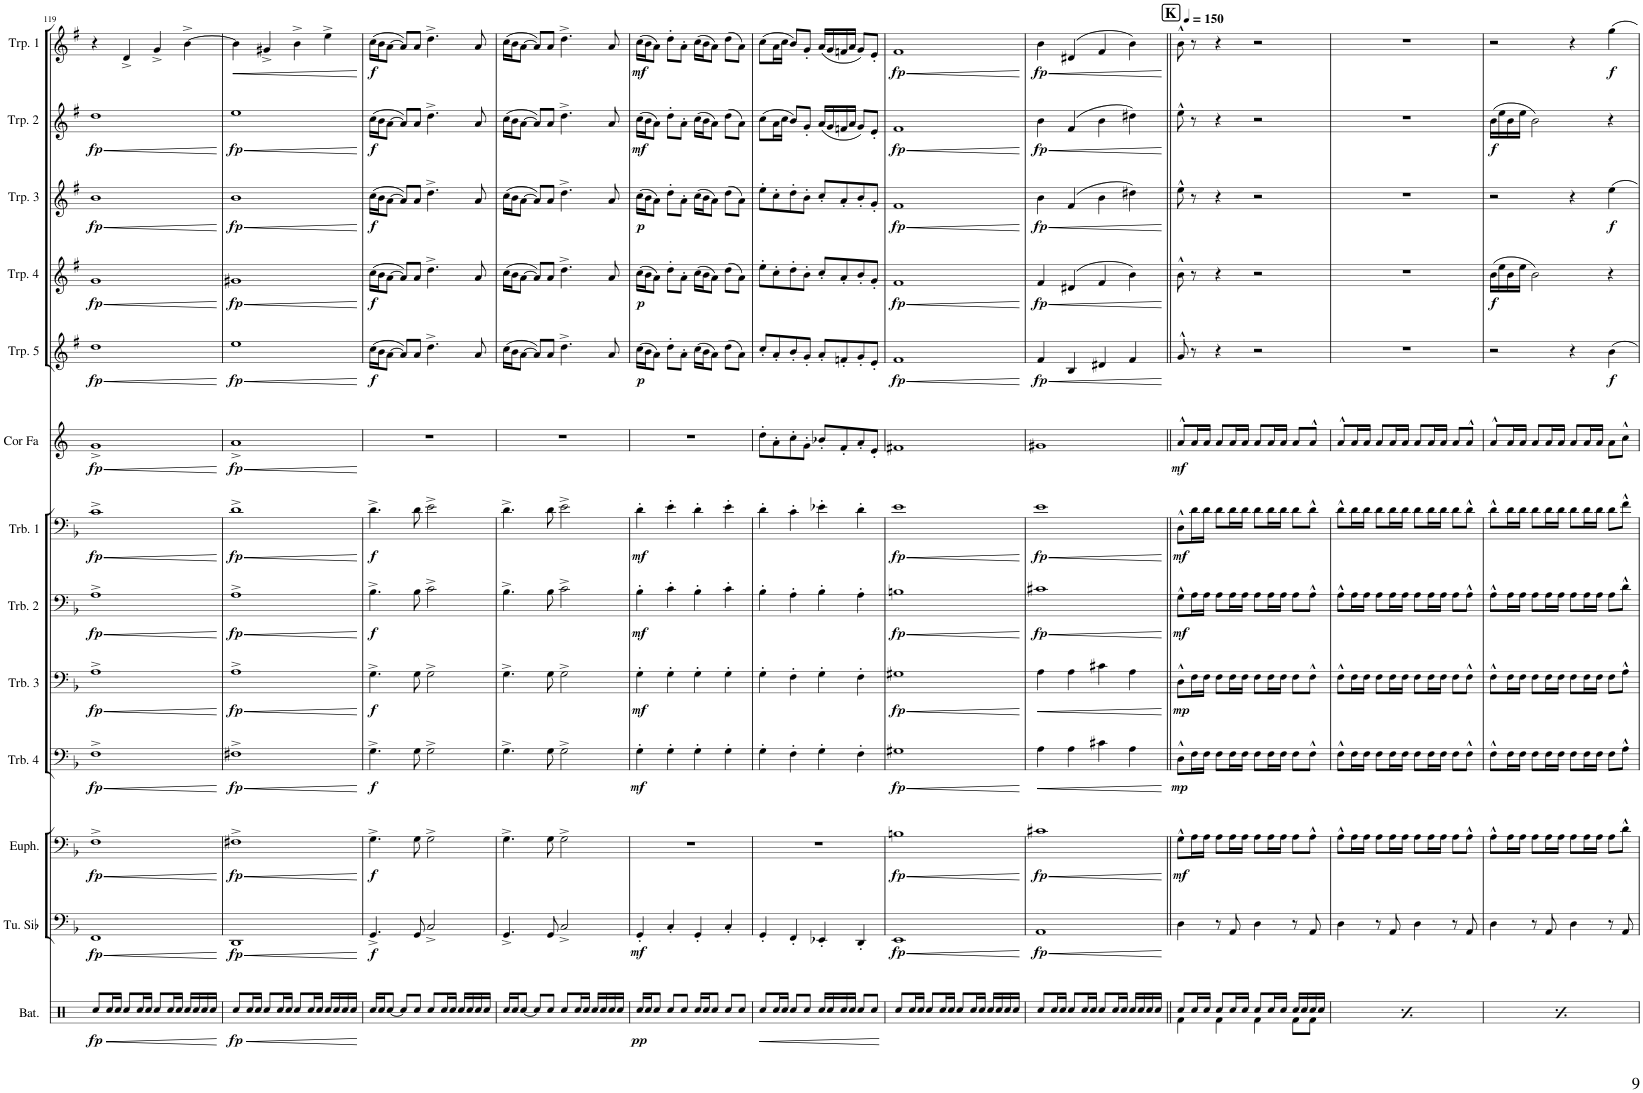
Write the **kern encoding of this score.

**kern	**dynam	**kern	**dynam	**kern	**dynam	**kern	**dynam	**kern	**dynam	**kern	**dynam	**kern	**dynam	**kern	**dynam	**kern	**dynam	**kern	**dynam	**kern	**dynam	**kern	**dynam	**kern	**dynam
*part13	*part13	*part12	*part12	*part11	*part11	*part10	*part10	*part9	*part9	*part8	*part8	*part7	*part7	*part6	*part6	*part5	*part5	*part4	*part4	*part3	*part3	*part2	*part2	*part1	*part1
*staff13	*staff13	*staff12	*staff12	*staff11	*staff11	*staff10	*staff10	*staff9	*staff9	*staff8	*staff8	*staff7	*staff7	*staff6	*staff6	*staff5	*staff5	*staff4	*staff4	*staff3	*staff3	*staff2	*staff2	*staff1	*staff1
*I"Batterie	*	*I"Tuba en Sib	*	*I"Euphonium	*	*I"Trombone 4	*	*I"Trombone 3	*	*I"Trombone 2	*	*I"Trombone 1	*	*I"Cor en Fa	*	*I"Trompette 5	*	*I"Trompette 4	*	*I"Trompette 3	*	*I"Trompette 2	*	*I"Trompette 1	*
*I'Bat.	*	*I'Tu. Sib	*	*I'Euph.	*	*I'Trb. 4	*	*I'Trb. 3	*	*I'Trb. 2	*	*I'Trb. 1	*	*I'Cor Fa	*	*I'Trp. 5	*	*I'Trp. 4	*	*I'Trp. 3	*	*I'Trp. 2	*	*I'Trp. 1	*
!!LO:PB:g=z
*clefX	*	*clefF4	*	*clefF4	*	*clefF4	*	*clefF4	*	*clefF4	*	*clefF4	*	*clefG2	*	*clefG2	*	*clefG2	*	*clefG2	*	*clefG2	*	*clefG2	*
*	*	*	*	*	*	*	*	*	*	*	*	*	*	*Trd4c7	*	*Trd1c2	*	*Trd1c2	*	*Trd1c2	*	*Trd1c2	*	*Trd1c2	*
*k[]	*	*k[b-]	*	*k[b-]	*	*k[b-]	*	*k[b-]	*	*k[b-]	*	*k[b-]	*	*k[]	*	*k[f#]	*	*k[f#]	*	*k[f#]	*	*k[f#]	*	*k[f#]	*
*M4/4	*	*M4/4	*	*M4/4	*	*M4/4	*	*M4/4	*	*M4/4	*	*M4/4	*	*M4/4	*	*M4/4	*	*M4/4	*	*M4/4	*	*M4/4	*	*M4/4	*
=119	=119	=119	=119	=119	=119	=119	=119	=119	=119	=119	=119	=119	=119	=119	=119	=119	=119	=119	=119	=119	=119	=119	=119	=119	=119
!	!LO:DY:b	!	!LO:HP:b	!	!LO:HP:b	!	!LO:HP:b	!	!LO:HP:b	!	!LO:HP:b	!	!LO:HP:b	!	!LO:HP:b	!	!LO:HP:b	!	!LO:HP:b	!	!LO:HP:b	!	!LO:HP:b	!	!
!	!	!	!LO:DY:n=1:b	!	!LO:DY:n=1:b	!	!LO:DY:n=1:b	!	!LO:DY:n=1:b	!	!LO:DY:n=1:b	!	!LO:DY:n=1:b	!	!LO:DY:n=1:b	!	!LO:DY:n=1:b	!	!LO:DY:n=1:b	!	!LO:DY:n=1:b	!	!LO:DY:n=1:b	!	!
8Rcc/L	fp	1FF	< fp	1F^	< fp	1F^	< fp	1A^	< fp	1A^	< fp	1c^	< fp	1g^	< fp	1dd	< fp	1g	< fp	1b	< fp	1dd	< fp	4r	.
!	!LO:HP:b	!	!	!	!	!	!	!	!	!	!	!	!	!	!	!	!	!	!	!	!	!	!	!	!
16Rcc/L	<	.	.	.	.	.	.	.	.	.	.	.	.	.	.	.	.	.	.	.	.	.	.	.	.
16Rcc/JJ	.	.	.	.	.	.	.	.	.	.	.	.	.	.	.	.	.	.	.	.	.	.	.	.	.
8Rcc/L	.	.	.	.	.	.	.	.	.	.	.	.	.	.	.	.	.	.	.	.	.	.	.	4d^/	.
16Rcc/L	.	.	.	.	.	.	.	.	.	.	.	.	.	.	.	.	.	.	.	.	.	.	.	.	.
16Rcc/JJ	.	.	.	.	.	.	.	.	.	.	.	.	.	.	.	.	.	.	.	.	.	.	.	.	.
8Rcc/L	.	.	.	.	.	.	.	.	.	.	.	.	.	.	.	.	.	.	.	.	.	.	.	4g^/	.
16Rcc/L	.	.	.	.	.	.	.	.	.	.	.	.	.	.	.	.	.	.	.	.	.	.	.	.	.
16Rcc/JJ	.	.	.	.	.	.	.	.	.	.	.	.	.	.	.	.	.	.	.	.	.	.	.	.	.
16Rcc/LL	.	.	.	.	.	.	.	.	.	.	.	.	.	.	.	.	.	.	.	.	.	.	.	[4b^\	.
16Rcc/	.	.	.	.	.	.	.	.	.	.	.	.	.	.	.	.	.	.	.	.	.	.	.	.	.
16Rcc/	.	.	.	.	.	.	.	.	.	.	.	.	.	.	.	.	.	.	.	.	.	.	.	.	.
16Rcc/JJ	.	.	.	.	.	.	.	.	.	.	.	.	.	.	.	.	.	.	.	.	.	.	.	.	.
.	[	.	[	.	[	.	[	.	[	.	[	.	[	.	[	.	[	.	[	.	[	.	[	.	.
=120	=120	=120	=120	=120	=120	=120	=120	=120	=120	=120	=120	=120	=120	=120	=120	=120	=120	=120	=120	=120	=120	=120	=120	=120	=120
!	!LO:DY:b	!	!LO:HP:b	!	!LO:HP:b	!	!LO:HP:b	!	!LO:HP:b	!	!LO:HP:b	!	!LO:HP:b	!	!LO:HP:b	!	!LO:HP:b	!	!LO:HP:b	!	!LO:HP:b	!	!LO:HP:b	!	!LO:HP:b
!	!	!	!LO:DY:n=1:b	!	!LO:DY:n=1:b	!	!LO:DY:n=1:b	!	!LO:DY:n=1:b	!	!LO:DY:n=1:b	!	!LO:DY:n=1:b	!	!LO:DY:n=1:b	!	!LO:DY:n=1:b	!	!LO:DY:n=1:b	!	!LO:DY:n=1:b	!	!LO:DY:n=1:b	!	!
8Rcc/L	fp	1DD	< fp	1F#X^	< fp	1F#X^	< fp	1A^	< fp	1A^	< fp	1d^	< fp	1a^	< fp	1ee	< fp	1g#X	< fp	1b	< fp	1ee	< fp	4b\]	<
!	!LO:HP:b	!	!	!	!	!	!	!	!	!	!	!	!	!	!	!	!	!	!	!	!	!	!	!	!
16Rcc/L	<	.	.	.	.	.	.	.	.	.	.	.	.	.	.	.	.	.	.	.	.	.	.	.	.
16Rcc/JJ	.	.	.	.	.	.	.	.	.	.	.	.	.	.	.	.	.	.	.	.	.	.	.	.	.
8Rcc/L	.	.	.	.	.	.	.	.	.	.	.	.	.	.	.	.	.	.	.	.	.	.	.	4g#X^/	.
16Rcc/L	.	.	.	.	.	.	.	.	.	.	.	.	.	.	.	.	.	.	.	.	.	.	.	.	.
16Rcc/JJ	.	.	.	.	.	.	.	.	.	.	.	.	.	.	.	.	.	.	.	.	.	.	.	.	.
8Rcc/L	.	.	.	.	.	.	.	.	.	.	.	.	.	.	.	.	.	.	.	.	.	.	.	4b^\	.
16Rcc/L	.	.	.	.	.	.	.	.	.	.	.	.	.	.	.	.	.	.	.	.	.	.	.	.	.
16Rcc/JJ	.	.	.	.	.	.	.	.	.	.	.	.	.	.	.	.	.	.	.	.	.	.	.	.	.
16Rcc/LL	.	.	.	.	.	.	.	.	.	.	.	.	.	.	.	.	.	.	.	.	.	.	.	4ee^\	.
16Rcc/	.	.	.	.	.	.	.	.	.	.	.	.	.	.	.	.	.	.	.	.	.	.	.	.	.
16Rcc/	.	.	.	.	.	.	.	.	.	.	.	.	.	.	.	.	.	.	.	.	.	.	.	.	.
16Rcc/JJ	.	.	.	.	.	.	.	.	.	.	.	.	.	.	.	.	.	.	.	.	.	.	.	.	.
.	[	.	[	.	[	.	[	.	[	.	[	.	[	.	[	.	[	.	[	.	[	.	[	.	[
=121	=121	=121	=121	=121	=121	=121	=121	=121	=121	=121	=121	=121	=121	=121	=121	=121	=121	=121	=121	=121	=121	=121	=121	=121	=121
!	!	!	!LO:DY:b	!	!LO:DY:b	!	!LO:DY:b	!	!LO:DY:b	!	!LO:DY:b	!	!LO:DY:b	!	!	!	!LO:DY:b	!	!LO:DY:b	!	!LO:DY:b	!	!LO:DY:b	!	!LO:DY:b
16Rcc/LL	.	4.GG^/	f	4.G^\	f	4.G^\	f	4.G^\	f	4.B-^\	f	4.d^\	f	1r	.	(16cc\LL	f	(16cc\LL	f	(16cc\LL	f	(16cc\LL	f	(16cc\LL	f
16Rcc/J	.	.	.	.	.	.	.	.	.	.	.	.	.	.	.	16b\J	.	16b\J	.	16b\J	.	16b\J	.	16b\J	.
[8Rcc/J	.	.	.	.	.	.	.	.	.	.	.	.	.	.	.	[8a\J	.	[8a\J	.	[8a\J	.	[8a\J	.	[8a\J	.
8Rcc/L]	.	.	.	.	.	.	.	.	.	.	.	.	.	.	.	8a/L])	.	8a/L])	.	8a/L])	.	8a/L])	.	8a/L])	.
8Rcc/J	.	8GG/	.	8G\	.	8G\	.	8G\	.	8B-\	.	8d\	.	.	.	8a/J	.	8a/J	.	8a/J	.	8a/J	.	8a/J	.
8Rcc/L	.	2C^/	.	2G^\	.	2G^\	.	2G^\	.	2c^\	.	2e^\	.	.	.	4.dd^\	.	4.dd^\	.	4.dd^\	.	4.dd^\	.	4.dd^\	.
16Rcc/L	.	.	.	.	.	.	.	.	.	.	.	.	.	.	.	.	.	.	.	.	.	.	.	.	.
16Rcc/JJ	.	.	.	.	.	.	.	.	.	.	.	.	.	.	.	.	.	.	.	.	.	.	.	.	.
16Rcc/LL	.	.	.	.	.	.	.	.	.	.	.	.	.	.	.	.	.	.	.	.	.	.	.	.	.
16Rcc/	.	.	.	.	.	.	.	.	.	.	.	.	.	.	.	.	.	.	.	.	.	.	.	.	.
16Rcc/	.	.	.	.	.	.	.	.	.	.	.	.	.	.	.	8a/	.	8a/	.	8a/	.	8a/	.	8a/	.
16Rcc/JJ	.	.	.	.	.	.	.	.	.	.	.	.	.	.	.	.	.	.	.	.	.	.	.	.	.
=122	=122	=122	=122	=122	=122	=122	=122	=122	=122	=122	=122	=122	=122	=122	=122	=122	=122	=122	=122	=122	=122	=122	=122	=122	=122
16Rcc/LL	.	4.GG^/	.	4.G^\	.	4.G^\	.	4.G^\	.	4.B-^\	.	4.d^\	.	1r	.	(16cc\LL	.	(16cc\LL	.	(16cc\LL	.	(16cc\LL	.	(16cc\LL	.
16Rcc/J	.	.	.	.	.	.	.	.	.	.	.	.	.	.	.	16b\J	.	16b\J	.	16b\J	.	16b\J	.	16b\J	.
[8Rcc/J	.	.	.	.	.	.	.	.	.	.	.	.	.	.	.	[8a\J	.	[8a\J	.	[8a\J	.	[8a\J	.	[8a\J	.
8Rcc/L]	.	.	.	.	.	.	.	.	.	.	.	.	.	.	.	8a/L])	.	8a/L])	.	8a/L])	.	8a/L])	.	8a/L])	.
8Rcc/J	.	8GG/	.	8G\	.	8G\	.	8G\	.	8B-\	.	8d\	.	.	.	8a/J	.	8a/J	.	8a/J	.	8a/J	.	8a/J	.
8Rcc/L	.	2C^/	.	2G^\	.	2G^\	.	2G^\	.	2c^\	.	2e^\	.	.	.	4.dd^\	.	4.dd^\	.	4.dd^\	.	4.dd^\	.	4.dd^\	.
16Rcc/L	.	.	.	.	.	.	.	.	.	.	.	.	.	.	.	.	.	.	.	.	.	.	.	.	.
16Rcc/JJ	.	.	.	.	.	.	.	.	.	.	.	.	.	.	.	.	.	.	.	.	.	.	.	.	.
16Rcc/LL	.	.	.	.	.	.	.	.	.	.	.	.	.	.	.	.	.	.	.	.	.	.	.	.	.
16Rcc/	.	.	.	.	.	.	.	.	.	.	.	.	.	.	.	.	.	.	.	.	.	.	.	.	.
16Rcc/	.	.	.	.	.	.	.	.	.	.	.	.	.	.	.	8a/	.	8a/	.	8a/	.	8a/	.	8a/	.
16Rcc/JJ	.	.	.	.	.	.	.	.	.	.	.	.	.	.	.	.	.	.	.	.	.	.	.	.	.
=123	=123	=123	=123	=123	=123	=123	=123	=123	=123	=123	=123	=123	=123	=123	=123	=123	=123	=123	=123	=123	=123	=123	=123	=123	=123
!	!LO:DY:b	!	!LO:DY:b	!	!	!	!LO:DY:b	!	!LO:DY:b	!	!LO:DY:b	!	!LO:DY:b	!	!	!	!LO:DY:b	!	!LO:DY:b	!	!LO:DY:b	!	!LO:DY:b	!	!LO:DY:b
16Rcc/LL	pp	4GG'/	mf	1r	.	4G'\	mf	4G'\	mf	4B-'\	mf	4d'\	mf	1r	.	(16cc\LL	p	(16cc\LL	p	(16cc\LL	p	(16cc\LL	mf	(16cc\LL	mf
16Rcc/J	.	.	.	.	.	.	.	.	.	.	.	.	.	.	.	16b\J	.	16b\J	.	16b\J	.	16b\J	.	16b\J	.
8Rcc/J	.	.	.	.	.	.	.	.	.	.	.	.	.	.	.	8a\J)	.	8a\J)	.	8a\J)	.	8a\J)	.	8a\J)	.
8Rcc/L	.	4C'/	.	.	.	4G'\	.	4G'\	.	4c'\	.	4e'\	.	.	.	8dd'\L	.	8dd'\L	.	8dd'\L	.	8dd'\L	.	8dd'\L	.
8Rcc/J	.	.	.	.	.	.	.	.	.	.	.	.	.	.	.	8a'\J	.	8a'\J	.	8a'\J	.	8a'\J	.	8a'\J	.
16Rcc/LL	.	4GG'/	.	.	.	4G'\	.	4G'\	.	4B-'\	.	4d'\	.	.	.	(16cc\LL	.	(16cc\LL	.	(16cc\LL	.	(16cc\LL	.	(16cc\LL	.
16Rcc/J	.	.	.	.	.	.	.	.	.	.	.	.	.	.	.	16b\J	.	16b\J	.	16b\J	.	16b\J	.	16b\J	.
8Rcc/J	.	.	.	.	.	.	.	.	.	.	.	.	.	.	.	8a\J)	.	8a\J)	.	8a\J)	.	8a\J)	.	8a\J)	.
8Rcc/L	.	4C'/	.	.	.	4G'\	.	4G'\	.	4c'\	.	4e'\	.	.	.	(8dd\L	.	(8dd\L	.	(8dd\L	.	(8dd\L	.	(8dd\L	.
8Rcc/J	.	.	.	.	.	.	.	.	.	.	.	.	.	.	.	8a\J)	.	8a\J)	.	8a\J)	.	8a\J)	.	8a\J)	.
=124	=124	=124	=124	=124	=124	=124	=124	=124	=124	=124	=124	=124	=124	=124	=124	=124	=124	=124	=124	=124	=124	=124	=124	=124	=124
!	!LO:HP:b	!	!	!	!	!	!	!	!	!	!	!	!	!	!	!	!	!	!	!	!	!	!	!	!
8Rcc/L	<	4GG'/	.	1r	.	4G'\	.	4G'\	.	4B-'\	.	4d'\	.	8dd'\L	.	8cc'/L	.	8ee'\L	.	8ee'\L	.	(8cc\L	.	(8cc\L	.
16Rcc/L	.	.	.	.	.	.	.	.	.	.	.	.	.	8a'\	.	8a'/	.	8cc'\	.	8cc'\	.	16a\L	.	16a\L	.
16Rcc/JJ	.	.	.	.	.	.	.	.	.	.	.	.	.	.	.	.	.	.	.	.	.	16cc\JJ	.	16cc\JJ	.
8Rcc/L	.	4FF'/	.	.	.	4F'\	.	4F'\	.	4A'\	.	4c'\	.	8cc'\	.	8b'/	.	8dd'\	.	8dd'\	.	8b/L)	.	8b/L)	.
8Rcc/J	.	.	.	.	.	.	.	.	.	.	.	.	.	8g'\J	.	8g'/J	.	8b'\J	.	8b'\J	.	8g'/J	.	8g'/J	.
16Rcc/LL	.	4EE-X'/	.	.	.	4G'\	.	4G'\	.	4B-'\	.	4e-X'\	.	8b-X'/L	.	8a'/L	.	8cc'/L	.	8cc'/L	.	(16a/LL	.	(16a/LL	.
16Rcc/	.	.	.	.	.	.	.	.	.	.	.	.	.	.	.	.	.	.	.	.	.	16g/	.	16g/	.
16Rcc/	.	.	.	.	.	.	.	.	.	.	.	.	.	8f'/	.	8fn'/	.	8a'/	.	8a'/	.	16fn/	.	16fn/	.
16Rcc/JJ	.	.	.	.	.	.	.	.	.	.	.	.	.	.	.	.	.	.	.	.	.	16a/JJ	.	16a/JJ	.
8Rcc/L	.	4DD'/	.	.	.	4F'\	.	4F'\	.	4A'\	.	4d'\	.	8a'/	.	8g'/	.	8b'/	.	8b'/	.	8g/L)	.	8g/L)	.
8Rcc/J	.	.	.	.	.	.	.	.	.	.	.	.	.	8e'/J	.	8e'/J	.	8g'/J	.	8g'/J	.	8e'/J	.	8e'/J	.
.	[	.	.	.	.	.	.	.	.	.	.	.	.	.	.	.	.	.	.	.	.	.	.	.	.
=125	=125	=125	=125	=125	=125	=125	=125	=125	=125	=125	=125	=125	=125	=125	=125	=125	=125	=125	=125	=125	=125	=125	=125	=125	=125
!	!	!	!LO:HP:b	!	!LO:HP:b	!	!LO:HP:b	!	!LO:HP:b	!	!LO:HP:b	!	!LO:HP:b	!	!	!	!LO:HP:b	!	!LO:HP:b	!	!LO:HP:b	!	!LO:HP:b	!	!LO:HP:b
!	!	!	!LO:DY:n=1:b	!	!LO:DY:n=1:b	!	!LO:DY:n=1:b	!	!LO:DY:n=1:b	!	!LO:DY:n=1:b	!	!LO:DY:n=1:b	!	!	!	!LO:DY:n=1:b	!	!LO:DY:n=1:b	!	!LO:DY:n=1:b	!	!LO:DY:n=1:b	!	!LO:DY:n=1:b
8Rcc/L	.	1EE	< fp	1Bn	< fp	1G#X	< fp	1G#X	< fp	1Bn	< fp	1e	< fp	1f#X	.	1f#	< fp	1f#	< fp	1f#	< fp	1f#	< fp	1f#	< fp
16Rcc/L	.	.	.	.	.	.	.	.	.	.	.	.	.	.	.	.	.	.	.	.	.	.	.	.	.
16Rcc/JJ	.	.	.	.	.	.	.	.	.	.	.	.	.	.	.	.	.	.	.	.	.	.	.	.	.
8Rcc/L	.	.	.	.	.	.	.	.	.	.	.	.	.	.	.	.	.	.	.	.	.	.	.	.	.
16Rcc/L	.	.	.	.	.	.	.	.	.	.	.	.	.	.	.	.	.	.	.	.	.	.	.	.	.
16Rcc/JJ	.	.	.	.	.	.	.	.	.	.	.	.	.	.	.	.	.	.	.	.	.	.	.	.	.
8Rcc/L	.	.	.	.	.	.	.	.	.	.	.	.	.	.	.	.	.	.	.	.	.	.	.	.	.
16Rcc/L	.	.	.	.	.	.	.	.	.	.	.	.	.	.	.	.	.	.	.	.	.	.	.	.	.
16Rcc/JJ	.	.	.	.	.	.	.	.	.	.	.	.	.	.	.	.	.	.	.	.	.	.	.	.	.
16Rcc/LL	.	.	.	.	.	.	.	.	.	.	.	.	.	.	.	.	.	.	.	.	.	.	.	.	.
16Rcc/	.	.	.	.	.	.	.	.	.	.	.	.	.	.	.	.	.	.	.	.	.	.	.	.	.
16Rcc/	.	.	.	.	.	.	.	.	.	.	.	.	.	.	.	.	.	.	.	.	.	.	.	.	.
16Rcc/JJ	.	.	.	.	.	.	.	.	.	.	.	.	.	.	.	.	.	.	.	.	.	.	.	.	.
.	.	.	[	.	[	.	[	.	[	.	[	.	[	.	.	.	[	.	[	.	[	.	[	.	[
=126	=126	=126	=126	=126	=126	=126	=126	=126	=126	=126	=126	=126	=126	=126	=126	=126	=126	=126	=126	=126	=126	=126	=126	=126	=126
!	!	!	!LO:HP:b	!	!LO:HP:b	!	!LO:HP:b	!	!LO:HP:b	!	!LO:HP:b	!	!LO:HP:b	!	!	!	!LO:HP:b	!	!LO:HP:b	!	!LO:HP:b	!	!LO:HP:b	!	!LO:HP:b
!	!	!	!LO:DY:n=1:b	!	!LO:DY:n=1:b	!	!	!	!	!	!LO:DY:n=1:b	!	!LO:DY:n=1:b	!	!	!	!LO:DY:n=1:b	!	!LO:DY:n=1:b	!	!LO:DY:n=1:b	!	!LO:DY:n=1:b	!	!LO:DY:n=1:b
8Rcc/L	.	1AA	< fp	1c#X	< fp	4A\	<	4A\	<	1c#X	< fp	1e	< fp	1g#X	.	4f#/	< fp	4f#/	< fp	4b\	< fp	4b\	< fp	4b\	< fp
16Rcc/L	.	.	.	.	.	.	.	.	.	.	.	.	.	.	.	.	.	.	.	.	.	.	.	.	.
16Rcc/JJ	.	.	.	.	.	.	.	.	.	.	.	.	.	.	.	.	.	.	.	.	.	.	.	.	.
8Rcc/L	.	.	.	.	.	4A\	.	4A\	.	.	.	.	.	.	.	4B/	.	(4d#X/	.	(4f#/	.	(4f#/	.	(4d#X/	.
16Rcc/L	.	.	.	.	.	.	.	.	.	.	.	.	.	.	.	.	.	.	.	.	.	.	.	.	.
16Rcc/JJ	.	.	.	.	.	.	.	.	.	.	.	.	.	.	.	.	.	.	.	.	.	.	.	.	.
8Rcc/L	.	.	.	.	.	4c#X\	.	4c#X\	.	.	.	.	.	.	.	4d#X/	.	4f#/	.	4b\	.	4b\	.	4f#/	.
16Rcc/L	.	.	.	.	.	.	.	.	.	.	.	.	.	.	.	.	.	.	.	.	.	.	.	.	.
16Rcc/JJ	.	.	.	.	.	.	.	.	.	.	.	.	.	.	.	.	.	.	.	.	.	.	.	.	.
16Rcc/LL	.	.	.	.	.	4A\	.	4A\	.	.	.	.	.	.	.	4f#/	.	4b\)	.	4dd#X\)	.	4dd#X\)	.	4b\)	.
16Rcc/	.	.	.	.	.	.	.	.	.	.	.	.	.	.	.	.	.	.	.	.	.	.	.	.	.
16Rcc/	.	.	.	.	.	.	.	.	.	.	.	.	.	.	.	.	.	.	.	.	.	.	.	.	.
16Rcc/JJ	.	.	.	.	.	.	.	.	.	.	.	.	.	.	.	.	.	.	.	.	.	.	.	.	.
.	.	.	[	.	[	.	[	.	[	.	[	.	[	.	.	.	[	.	[	.	[	.	[	.	[
=127||	=127||	=127||	=127||	=127||	=127||	=127||	=127||	=127||	=127||	=127||	=127||	=127||	=127||	=127||	=127||	=127||	=127||	=127||	=127||	=127||	=127||	=127||	=127||	=127||	=127||
!!LO:REH:place=s1:a:B:cj:fs=14:t=K
*	*	*	*	*	*	*	*	*	*	*	*	*	*	*	*	*	*	*	*	*	*	*	*	*MM150	*
*^	*	*	*	*	*	*	*	*	*	*	*	*	*	*	*	*	*	*	*	*	*	*	*	*	*
!	!	!	!	!	!	!LO:DY:b	!	!LO:DY:b	!	!LO:DY:b	!	!LO:DY:b	!	!LO:DY:b	!	!LO:DY:b	!	!	!	!	!	!	!	!	!	!
8Rcc/L	4Rf\	.	4D\	.	8G^^\L	mf	8D^^\L	mp	8D^^\L	mp	8G^^\L	mf	8D^^\L	mf	8a^^/L	mf	8g^^/	.	8b^^\	.	8ee^^\	.	8ee^^\	.	8b^^\	.
16Rcc/L	.	.	.	.	16A\L	.	16F\L	.	16F\L	.	16A\L	.	16d\L	.	16a/L	.	8r	.	8r	.	8r	.	8r	.	8r	.
16Rcc/JJ	.	.	.	.	16A\JJ	.	16F\JJ	.	16F\JJ	.	16A\JJ	.	16d\JJ	.	16a/JJ	.	.	.	.	.	.	.	.	.	.	.
8Rcc/L	4Rf\	.	8r	.	8A\L	.	8F\L	.	8F\L	.	8A\L	.	8d\L	.	8a/L	.	4r	.	4r	.	4r	.	4r	.	4r	.
16Rcc/L	.	.	8AA/	.	16A\L	.	16F\L	.	16F\L	.	16A\L	.	16d\L	.	16a/L	.	.	.	.	.	.	.	.	.	.	.
16Rcc/JJ	.	.	.	.	16A\JJ	.	16F\JJ	.	16F\JJ	.	16A\JJ	.	16d\JJ	.	16a/JJ	.	.	.	.	.	.	.	.	.	.	.
8Rcc/L	4Rf\	.	4D\	.	8A\L	.	8F\L	.	8F\L	.	8A\L	.	8d\L	.	8a/L	.	2r	.	2r	.	2r	.	2r	.	2r	.
16Rcc/L	.	.	.	.	16A\L	.	16F\L	.	16F\L	.	16A\L	.	16d\L	.	16a/L	.	.	.	.	.	.	.	.	.	.	.
16Rcc/JJ	.	.	.	.	16A\JJ	.	16F\JJ	.	16F\JJ	.	16A\JJ	.	16d\JJ	.	16a/JJ	.	.	.	.	.	.	.	.	.	.	.
16Rcc/LL	8Rf\L	.	8r	.	8A\L	.	8F\L	.	8F\L	.	8A\L	.	8d\L	.	8a/L	.	.	.	.	.	.	.	.	.	.	.
16Rcc/	.	.	.	.	.	.	.	.	.	.	.	.	.	.	.	.	.	.	.	.	.	.	.	.	.	.
16Rcc/	8Rf\J	.	8AA/	.	8A^^\J	.	8F^^\J	.	8F^^\J	.	8A^^\J	.	8d^^\J	.	8a^^/J	.	.	.	.	.	.	.	.	.	.	.
16Rcc/JJ	.	.	.	.	.	.	.	.	.	.	.	.	.	.	.	.	.	.	.	.	.	.	.	.	.	.
=128	=128	=128	=128	=128	=128	=128	=128	=128	=128	=128	=128	=128	=128	=128	=128	=128	=128	=128	=128	=128	=128	=128	=128	=128	=128	=128
8Rcc/L	4Rf\	.	4D\	.	8A^^\L	.	8F^^\L	.	8F^^\L	.	8A^^\L	.	8d^^\L	.	8a^^/L	.	1r	.	1r	.	1r	.	1r	.	1r	.
16Rcc/L	.	.	.	.	16A\L	.	16F\L	.	16F\L	.	16A\L	.	16d\L	.	16a/L	.	.	.	.	.	.	.	.	.	.	.
16Rcc/JJ	.	.	.	.	16A\JJ	.	16F\JJ	.	16F\JJ	.	16A\JJ	.	16d\JJ	.	16a/JJ	.	.	.	.	.	.	.	.	.	.	.
8Rcc/L	4Rf\	.	8r	.	8A\L	.	8F\L	.	8F\L	.	8A\L	.	8d\L	.	8a/L	.	.	.	.	.	.	.	.	.	.	.
16Rcc/L	.	.	8AA/	.	16A\L	.	16F\L	.	16F\L	.	16A\L	.	16d\L	.	16a/L	.	.	.	.	.	.	.	.	.	.	.
16Rcc/JJ	.	.	.	.	16A\JJ	.	16F\JJ	.	16F\JJ	.	16A\JJ	.	16d\JJ	.	16a/JJ	.	.	.	.	.	.	.	.	.	.	.
8Rcc/L	4Rf\	.	4D\	.	8A\L	.	8F\L	.	8F\L	.	8A\L	.	8d\L	.	8a/L	.	.	.	.	.	.	.	.	.	.	.
16Rcc/L	.	.	.	.	16A\L	.	16F\L	.	16F\L	.	16A\L	.	16d\L	.	16a/L	.	.	.	.	.	.	.	.	.	.	.
16Rcc/JJ	.	.	.	.	16A\JJ	.	16F\JJ	.	16F\JJ	.	16A\JJ	.	16d\JJ	.	16a/JJ	.	.	.	.	.	.	.	.	.	.	.
16Rcc/LL	8Rf\L	.	8r	.	8A\L	.	8F\L	.	8F\L	.	8A\L	.	8d\L	.	8a/L	.	.	.	.	.	.	.	.	.	.	.
16Rcc/	.	.	.	.	.	.	.	.	.	.	.	.	.	.	.	.	.	.	.	.	.	.	.	.	.	.
16Rcc/	8Rf\J	.	8AA/	.	8A^^\J	.	8F^^\J	.	8F^^\J	.	8A^^\J	.	8d^^\J	.	8a^^/J	.	.	.	.	.	.	.	.	.	.	.
16Rcc/JJ	.	.	.	.	.	.	.	.	.	.	.	.	.	.	.	.	.	.	.	.	.	.	.	.	.	.
=129	=129	=129	=129	=129	=129	=129	=129	=129	=129	=129	=129	=129	=129	=129	=129	=129	=129	=129	=129	=129	=129	=129	=129	=129	=129	=129
!	!	!	!	!	!	!	!	!	!	!	!	!	!	!	!	!	!	!	!	!LO:DY:b	!	!	!	!LO:DY:b	!	!
8Rcc/L	4Rf\	.	4D\	.	8A^^\L	.	8F^^\L	.	8F^^\L	.	8A^^\L	.	8d^^\L	.	8a^^/L	.	2r	.	(16b\LL	f	2r	.	(16b\LL	f	2r	.
.	.	.	.	.	.	.	.	.	.	.	.	.	.	.	.	.	.	.	16ee\	.	.	.	16ee\	.	.	.
16Rcc/L	.	.	.	.	16A\L	.	16F\L	.	16F\L	.	16A\L	.	16d\L	.	16a/L	.	.	.	16b\	.	.	.	16b\	.	.	.
16Rcc/JJ	.	.	.	.	16A\JJ	.	16F\JJ	.	16F\JJ	.	16A\JJ	.	16d\JJ	.	16a/JJ	.	.	.	16ee\JJ	.	.	.	16ee\JJ	.	.	.
8Rcc/L	4Rf\	.	8r	.	8A\L	.	8F\L	.	8F\L	.	8A\L	.	8d\L	.	8a/L	.	.	.	2b\)	.	.	.	2b\)	.	.	.
16Rcc/L	.	.	8AA/	.	16A\L	.	16F\L	.	16F\L	.	16A\L	.	16d\L	.	16a/L	.	.	.	.	.	.	.	.	.	.	.
16Rcc/JJ	.	.	.	.	16A\JJ	.	16F\JJ	.	16F\JJ	.	16A\JJ	.	16d\JJ	.	16a/JJ	.	.	.	.	.	.	.	.	.	.	.
8Rcc/L	4Rf\	.	4D\	.	8A\L	.	8F\L	.	8F\L	.	8A\L	.	8d\L	.	8a/L	.	4r	.	.	.	4r	.	.	.	4r	.
16Rcc/L	.	.	.	.	16A\L	.	16F\L	.	16F\L	.	16A\L	.	16d\L	.	16a/L	.	.	.	.	.	.	.	.	.	.	.
16Rcc/JJ	.	.	.	.	16A\JJ	.	16F\JJ	.	16F\JJ	.	16A\JJ	.	16d\JJ	.	16a/JJ	.	.	.	.	.	.	.	.	.	.	.
!	!	!	!	!	!	!	!	!	!	!	!	!	!	!	!	!	!	!LO:DY:b	!	!	!	!LO:DY:b	!	!	!	!LO:DY:b
16Rcc/LL	8Rf\L	.	8r	.	8A\L	.	8F\L	.	8F\L	.	8A\L	.	8d\L	.	8a\L	.	4b\	f	4r	.	4ee\	f	4r	.	4gg\	f
16Rcc/	.	.	.	.	.	.	.	.	.	.	.	.	.	.	.	.	.	.	.	.	.	.	.	.	.	.
16Rcc/	8Rf\J	.	8AA/	.	8d^^\J	.	8A^^\J	.	8A^^\J	.	8d^^\J	.	8f^^\J	.	8cc^^\J	.	.	.	.	.	.	.	.	.	.	.
16Rcc/JJ	.	.	.	.	.	.	.	.	.	.	.	.	.	.	.	.	.	.	.	.	.	.	.	.	.	.
*v	*v	*	*	*	*	*	*	*	*	*	*	*	*	*	*	*	*	*	*	*	*	*	*	*	*	*
=	=	=	=	=	=	=	=	=	=	=	=	=	=	=	=	=	=	=	=	=	=	=	=	=	=
*-	*-	*-	*-	*-	*-	*-	*-	*-	*-	*-	*-	*-	*-	*-	*-	*-	*-	*-	*-	*-	*-	*-	*-	*-	*-
